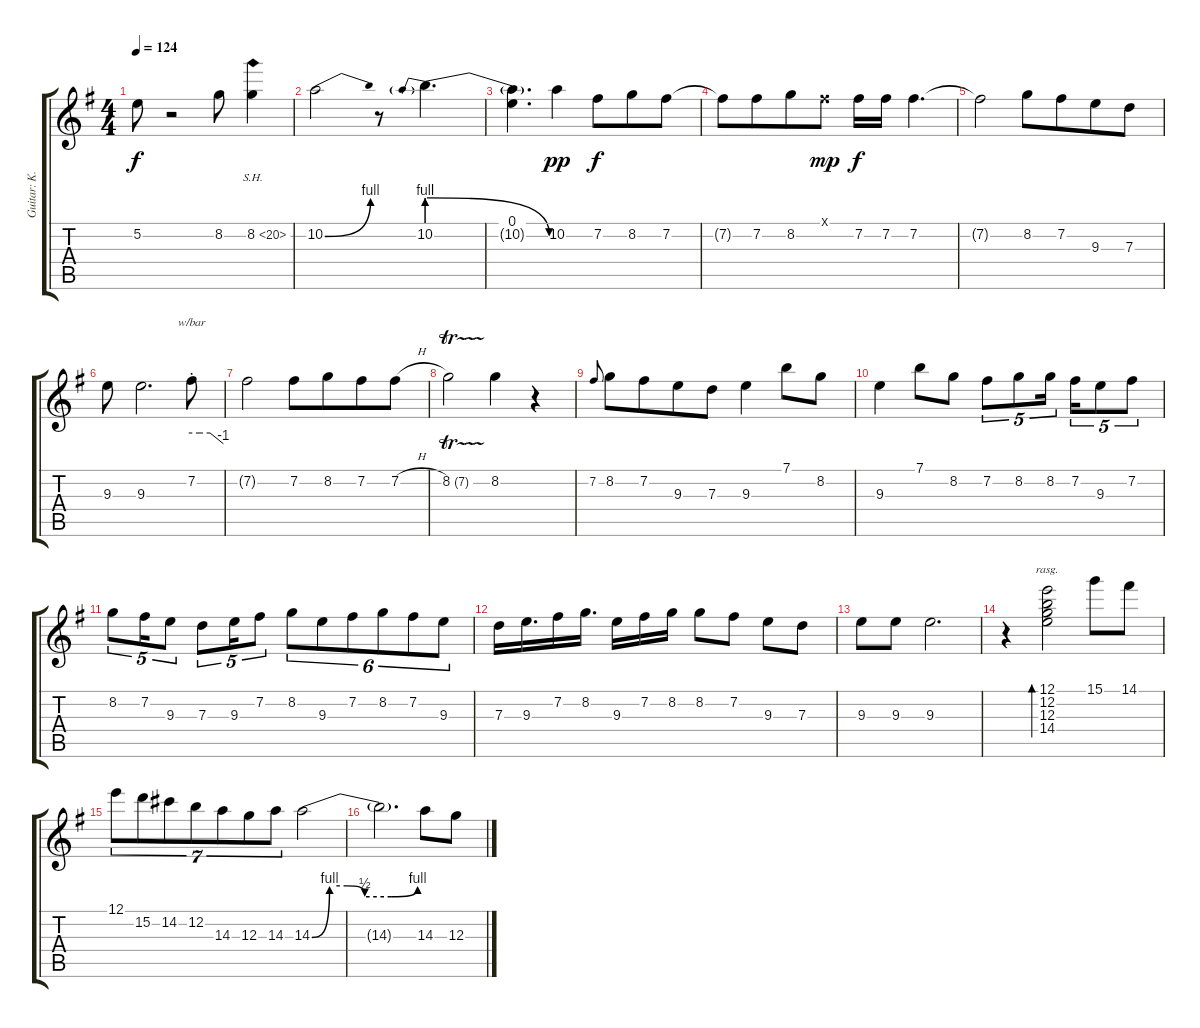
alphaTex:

\track ("Guitar: K.K." "Guitar: K.") {instrument acousticguitarsteel}
\staff {score tabs}
\tuning (E4 B3 G3 D3 A2 E2) {hide}
\ts (4 4)
\tempo 124
\clef g2
\ks g
5.2{t}.8{dy f} r.2 8.2.8 8.2{sh 12}.4 |
10.2{be (bend 0 0 60 4)}.2 r.8 10.2{be (prebendrelease 0 4 60 0)}.4{d} |
(0.1 10.2{t}).4{d} 10.2.4{dy pp} 7.2.8{dy f beam merge} 8.2.8 7.2.8 |
7.2{t}.8 7.2.8{beam merge} 8.2.8 2.1{x}.8{dy mp} 7.2.16{dy f} 7.2.16 7.2.4{d} |
7.2{t}.2 8.2.8 7.2.8{beam merge} 9.3.8 7.3.8 |
9.3.8 9.3.2{d} 7.2{st}.8{tbe (custom default 0 0 15 0 35 0 60 -4)} |
7.2{t}.2 7.2.8 8.2.8{beam merge} 7.2.8 7.2{h}.8 |
8.2{tr (7 32)}.2 8.2.4 r.4 |
7.2.8{gr onbeat} 8.2.8 7.2.8{beam merge} 9.3.8 7.3.8 9.3.4 7.1.8 8.2.8 |
9.3.4 7.1.8 8.2.8 7.2.8{tu (5 4)} 8.2.8{tu (5 4)} 8.2.16{tu (5 4)} 7.2.16{tu (5 4)} 9.3.8{tu (5 4)} 7.2.8{tu (5 4)} |
8.2.8{tu (5 4)} 7.2.16{tu (5 4)} 9.3.8{tu (5 4)} 7.3.8{tu (5 4)} 9.3.16{tu (5 4)} 7.2.8{tu (5 4)} 8.2.8{tu (6 4)} 9.3.8{tu (6 4)} 7.2.8{tu (6 4)} 8.2.8{tu (6 4)} 7.2.8{tu (6 4)} 9.3.8{tu (6 4)} |
7.3.16 9.3.16{d} 7.2.16 8.2.16{d} 9.3.16 7.2.16 8.2.16 8.2.8 7.2.8 9.3.8 7.3.8 |
9.3.8 9.3.8 9.3.2{d} |
r.4 (12.1 12.2 12.3 14.4).2{bd 120 rasg ii} 15.1.8 14.1.8 |
12.1.8{tu (7 4)} 15.2.8{tu (7 4)} 14.2.8{tu (7 4)} 12.2.8{tu (7 4)} 14.3.8{tu (7 4)} 12.3.8{tu (7 4)} 14.3.8{tu (7 4)} 14.3{be (custom 0 0 10 4 20 4 30 2 45 2 60 4)}.2 |
14.3{t}.2{d} 14.3.8 12.3.8
